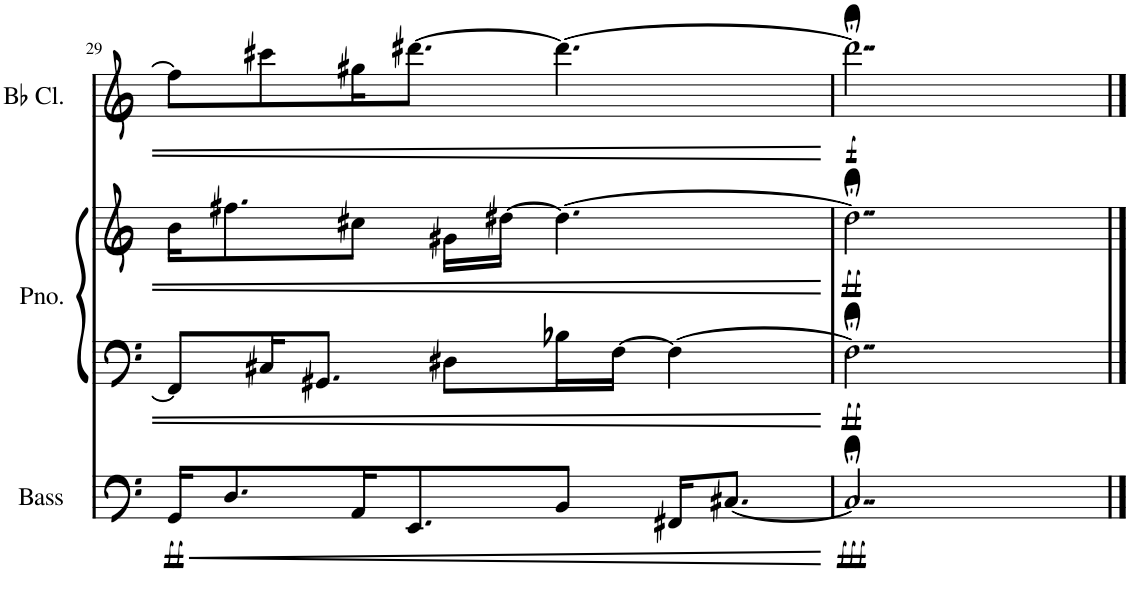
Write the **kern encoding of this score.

**kern	**dynam	**kern	**kern	**dynam	**kern	**dynam
*part3	*part3	*part2	*part2	*part2	*part1	*part1
*staff4	*staff4	*staff3	*staff2	*staff2/3	*staff1	*staff1
*I"Acoustic Bass	*	*I"Piano	*	*	*I"Bb Clarinet	*
*I'Bass	*	*I'Pno.	*	*	*I'Bb Cl.	*
!!LO:PB:g=z
*clefF4	*	*clefF4	*clefG2	*	*clefG2	*
*Trd7c12	*	*	*	*	*Trd1c2	*
*k[]	*	*k[]	*k[]	*	*k[]	*
*M7/8	*	*M7/8	*M7/8	*	*M7/8	*
=29	=29	=29	=29	=29	=29	=29
!	!LO:HP:b	!	!	!	!	!
!	!LO:DY:n=1:b	!	!	!	!	!
16GG/KL	< ff	8FF#/L]	16b\KL	.	8ff#\L]	.
8.D/	.	.	8.ff#X\	.	.	.
.	.	16C#X/K	.	.	8ccc#X\	.
.	.	8.GG#X/J	.	.	.	.
16AA/K	.	.	8cc#X\J	.	16gg#X\K	.
8.EE/	.	.	.	.	[8.ddd#X\J	.
.	.	8D#X\L	16g#X\LL	.	.	.
.	.	.	[16dd#X\JJ	.	.	.
8BB/J	.	16B-X\L	4.dd#\_	.	4.ddd#\_	.
.	.	[16F\JJ	.	.	.	.
16FF#X/KL	.	4F\_	.	.	.	.
[8.C#X/J	.	.	.	.	.	.
.	[	.	.	.	.	.
=30	=30	=30	=30	=30	=30	=30
!	!LO:DY:b	!	!	!LO:DY:b=2	!	!
!	!	!	!	!LO:DY:n=1:b	!	!LO:DY:b
2..C#;</]	fff	2..F;<\]	2..dd#;<\]	ff ff	2..ddd#;<\]	f
==	==	==	==	==	==	==
*-	*-	*-	*-	*-	*-	*-
